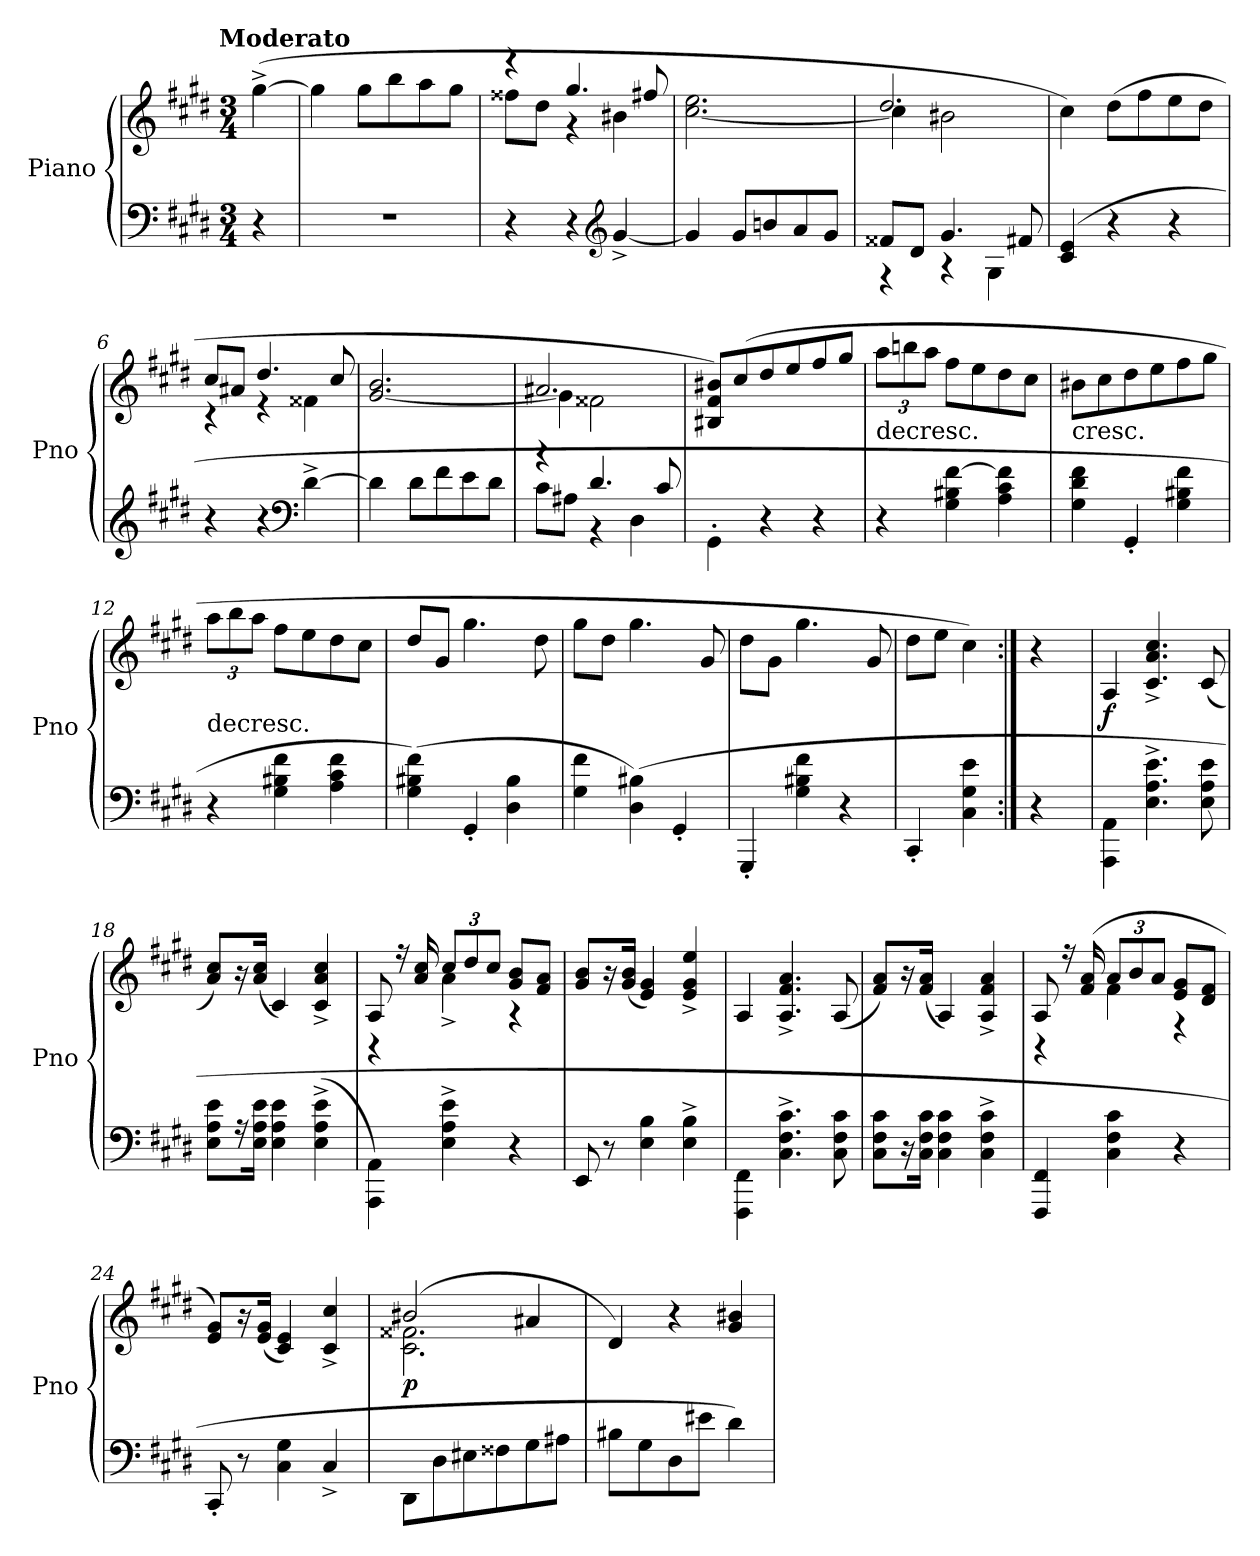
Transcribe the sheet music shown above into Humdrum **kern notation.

**kern	**kern	**dynam
*part1	*part1	*part1
*staff2	*staff1	*staff1/2
*I"Piano	*	*
*I'Pno	*	*
*clefF4	*clefG2	*
*k[f#c#g#d#]	*k[f#c#g#d#]	*
*c#:	*c#:	*
!!LO:TX:omd:t=Moderato
*M3/4	*M3/4	*
*MM120	*MM120	*
=	=	=
4r	([4gg#^\	.
=1	=1	=1
2.r	4gg#\]	.
.	8gg#\L	.
.	8bb\	.
.	8aa\	.
.	8gg#\J	.
=2	=2	=2
*	*^	*
4r	4r	8ff##X\L	.
.	.	8dd#\J	.
4r	4.gg#/	4r	.
*clefG2	*	*	*
[4g#^/	.	4b#X\	.
.	8ff#X/	.	.
*	*v	*v	*
=3	=3	=3
4g#/]	[2.cc#\ 2.ee\	.
8g#/L	.	.
8bn/	.	.
8a/	.	.
8g#/J	.	.
=4	=4	=4
*^	*^	*
8f##X/L	4r	2.dd#/	4cc#\]	.
8d#/J	.	.	.	.
4.g#/	4r	.	2b#X\	.
.	4G#\	.	.	.
8f#X/	.	.	.	.
*v	*v	*	*	*
*	*v	*v	*
=5	=5	=5
(4c#/ 4e/	4cc#\)	.
4r	(8dd#\L	.
.	8ff#\	.
4r	8ee\	.
.	8dd#\J	.
=6	=6	=6
*	*^	*
4r	8cc#/L	4r	.
.	8a#X/J	.	.
4r	4.dd#/	4r	.
*clefF4	*	*	*
[4d#^\	.	4f##X\	.
.	8cc#/	.	.
*	*v	*v	*
=7	=7	=7
4d#\]	[2.g#/ 2.b/	.
8d#\L	.	.
8f#\	.	.
8e\	.	.
8d#\J	.	.
=8	=8	=8
*^	*^	*
4r	8c#\L	2.a#X/	4g#\]	.
.	8A#X\J	.	.	.
4.d#/	4r	.	2f##X\	.
.	4D#\	.	.	.
8c#/	.	.	.	.
*v	*v	*	*	*
*	*v	*v	*
=9	=9	=9
4GG#'\	8B#X/ 8f#/ 8b#X/L)	.
.	(8cc#/	.
4r	8dd#/	.
.	8ee/	.
4r	8ff#/	.
.	8gg#/J	.
=10	=10	=10
!	!LO:TX:c:t=decresc.	!
4r	12aa\L	.
.	12bbn\	.
.	12aa\J	.
4G#\ 4B#X\ [4f#\	8ff#\L	.
.	8ee\	.
4A\ 4c#\ 4f#]\	8dd#\	.
.	8cc#\J	.
=11	=11	=11
!	!LO:TX:c:t=cresc.	!
4G#\ 4d#\ 4f#\	8b#X\L	.
.	8cc#\	.
4GG#'/	8dd#\	.
.	8ee\	.
4G#\ 4B#X\ 4f#\	8ff#\	.
.	8gg#\J	.
=12	=12	=12
!	!LO:TX:c:t=decresc.	!
4r	12aa\L	.
.	12bb\	.
.	12aa\J	.
4G#\ 4B#X\ 4f#\	8ff#\L	.
.	8ee\	.
4A\ 4c#\ 4f#\	8dd#\	.
.	8cc#\J	.
=13	=13	=13
(4G#\ 4B#X\ 4f#\)	8dd#/L	.
.	8g#/J	.
4GG#'/	4.gg#\	.
4D#\ 4B#\	.	.
.	8dd#\	.
=14	=14	=14
4G#\ 4f#\	8gg#\L	.
.	8dd#\J	.
(4D#\ 4B#X\)	4.gg#\	.
4GG#'/	.	.
.	8g#/	.
=15	=15	=15
4GGG#'/	8dd#\L	.
.	8g#\J	.
4G#\ 4B#X\ 4f#\	4.gg#\	.
4r	.	.
.	8g#/	.
=16	=16	=16
4CC#'/	8dd#\L	.
.	8ee\J	.
4C#\ 4G#\ 4e\	4cc#\)	.
=:|!	=:|!	=:|!
4r	4r	.
=17	=17	=17
4AAA\ 4AA\	4A/	f
4.E^\ 4.A^\ 4.e^\	4.c#^/ 4.a^/ 4.cc#^/	.
8E\ 8A\ 8e\	(8c#/	.
=18	=18	=18
8E\ 8A\ 8e\L	8a/ 8cc#/L)	.
16r	16r	.
16E\ 16A\ 16e\Jk	(16a/ 16cc#/Jk	.
4E\ 4A\ 4e\	4c#/)	.
(4E^\ 4A^\ 4e^\	4c#^/ 4a^/ 4cc#^/	.
=19	=19	=19
*	*^	*
4AAA\ 4AA\)	8A/	4r	.
.	16r	.	.
.	16a/ 16cc#/	.	.
4E^\ 4A^\ 4e^\	12cc#/L	4a^\	.
.	12dd#/	.	.
.	12cc#/J	.	.
4r	8g#/ 8b/L	4r	.
.	8f#/ 8a/J	.	.
*	*v	*v	*
=20	=20	=20
8EE/	8g#/ 8b/L	.
8r	16r	.
.	(16g#/ 16b/Jk	.
4E\ 4B\	4e/ 4g#/)	.
4E^\ 4B^\	4e^/ 4g#^/ 4ee^/	.
=21	=21	=21
4FFF#\ 4FF#\	4A/	.
4.C#^\ 4.F#^\ 4.c#^\	4.A^/ 4.f#^/ 4.a^/	.
8C#\ 8F#\ 8c#\	(8A/	.
=22	=22	=22
8C#\ 8F#\ 8c#\L	8f#/ 8a/L)	.
16r	16r	.
16C#\ 16F#\ 16c#\Jk	(16f#/ 16a/Jk	.
4C#\ 4F#\ 4c#\	4A/)	.
4C#^\ 4F#^\ 4c#^\	4A^/ 4f#^/ 4a^/	.
=23	=23	=23
*	*^	*
4FFF#/ 4FF#/	8A/	4r	.
.	16r	.	.
.	(16f#/ 16a/	.	.
4C#\ 4F#\ 4c#\	12a/L	4f#\	.
.	12b/	.	.
.	12a/J	.	.
4r	8e/ 8g#/L	4r	.
.	8d#/ 8f#/J	.	.
*	*v	*v	*
=24	=24	=24
8CC#'/	8e/ 8g#/L)	.
8r	16r	.
.	(16e/ 16g#/Jk	.
4C#\ 4G#\	4c#/ 4e/)	.
4C#^/	4c#^/ 4cc#^/	.
=25	=25	=25
*	*^	*
8DD#\L	(2b#X/	2.c#\ 2.f##X\	p
8D#\	.	.	.
8E#X\	.	.	.
8F##X\	.	.	.
8G#\	4a#X/	.	.
8A#X\J	.	.	.
*	*v	*v	*
=26	=26	=26
8B#X\L	4d#/)	.
8G#\	.	.
8D#\	4r	.
8e#X\J	.	.
4d#\)	4g#/ 4b#X/	.
=	=	=
*-	*-	*-
